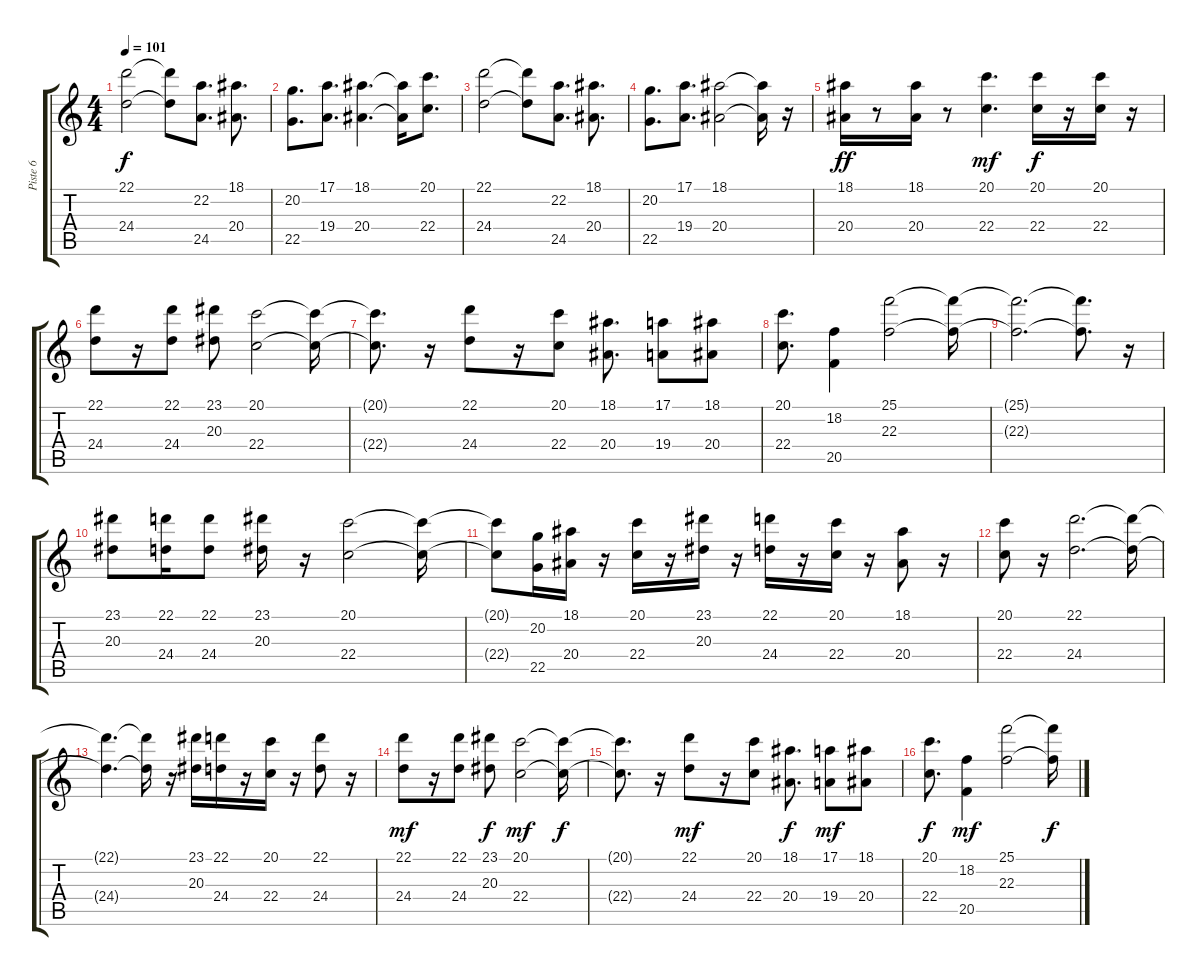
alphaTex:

\track ("Piste 6" "Piste 6") {instrument stringensemble1}
\staff {score tabs}
\tuning (E4 B3 G3 D3 A2 E2) {hide}
\ts (4 4)
\tempo 101
\clef g2
\ks c
(22.1 24.4).2{dy f} (22.1{t} 24.4{t}).8 (22.2 24.5).8{d} (18.1 20.4).8{d} |
(20.2 22.5).8{d} (17.1 19.4).8{d} (18.1 20.4).4{d} (18.1{t} 20.4{t}).16 (20.1 22.4).8{d} |
(22.1 24.4).2 (22.1{t} 24.4{t}).8 (22.2 24.5).8{d} (18.1 20.4).8{d} |
(20.2 22.5).8{d} (17.1 19.4).8{d} (18.1 20.4).2 (18.1{t} 20.4{t}).16 r.16 |
(18.1 20.4).16{dy ff} r.8 (18.1 20.4).16 r.8 (20.1 22.4).4{d dy mf} (20.1 22.4).16{dy f} r.16 (20.1 22.4).16 r.16 |
(22.1 24.4).8 r.16 (22.1 24.4).8 (23.1 20.3).8 (20.1 22.4).2 (20.1{t} 22.4{t}).16 |
(20.1{t} 22.4{t}).8{d} r.16 (22.1 24.4).8 r.16 (20.1 22.4).8 (18.1 20.4).8{d} (17.1 19.4).8 (18.1 20.4).8 |
(20.1 22.4).8{d} (18.2 20.5).4 (25.1 22.3).2 (25.1{t} 22.3{t}).16 |
(25.1{t} 22.3{t}).2{d} (25.1{t} 22.3{t}).8{d} r.16 |
(23.1 20.3).8 (22.1 24.4).16 (22.1 24.4).8 (23.1 20.3).16 r.16 (20.1 22.4).2 (20.1{t} 22.4{t}).16 |
(20.1{t} 22.4{t}).8 (20.2 22.5).16 (18.1 20.4).16 r.16 (20.1 22.4).16 r.16 (23.1 20.3).16 r.16 (22.1 24.4).16 r.16 (20.1 22.4).16 r.16 (18.1 20.4).8 r.16 |
(20.1 22.4).8 r.16 (22.1 24.4).2{d} (22.1{t} 24.4{t}).16 |
(22.1{t} 24.4{t}).4{d} (22.1{t} 24.4{t}).16 r.16 (23.1 20.3).16 (22.1 24.4).16 r.16 (20.1 22.4).16 r.16 (22.1 24.4).8 r.16 |
(22.1 24.4).8{dy mf} r.16 (22.1 24.4).8 (23.1 20.3).8{dy f} (20.1 22.4).2{dy mf} (20.1{t} 22.4{t}).16{dy f} |
(20.1{t} 22.4{t}).8{d} r.16 (22.1 24.4).8{dy mf} r.16 (20.1 22.4).8 (18.1 20.4).8{d dy f} (17.1 19.4).8{dy mf} (18.1 20.4).8 |
(20.1 22.4).8{d dy f} (18.2 20.5).4{dy mf} (25.1 22.3).2 (25.1{t} 22.3{t}).16{dy f}
